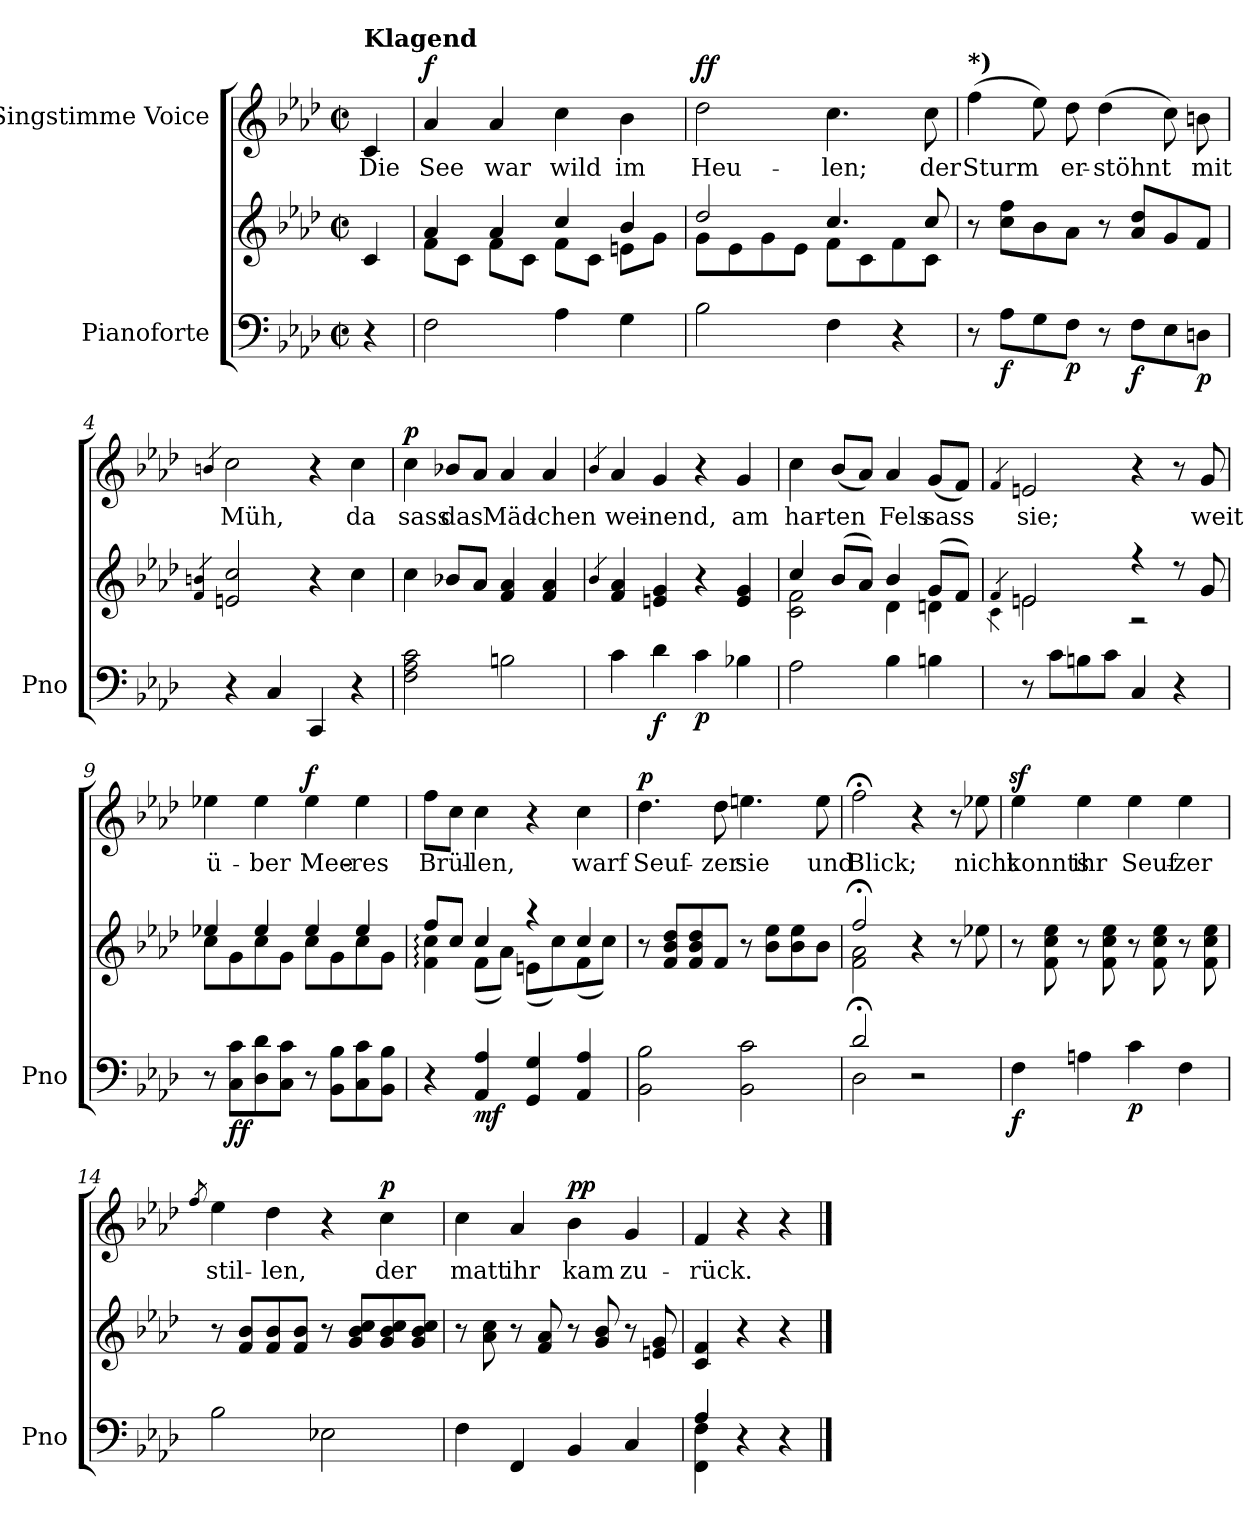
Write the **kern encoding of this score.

**kern	**kern	**dynam	**kern	**text	**dynam
*part2	*part2	*part2	*part1	*part1	*part1
*staff3	*staff2	*staff2/3	*staff1	*staff1	*staff1
*I"Pianoforte	*	*	*I"Singstimme Voice	*	*
*I'Pno	*	*	*	*	*
*clefF4	*clefG2	*	*clefG2	*	*
*k[b-e-a-d-]	*k[b-e-a-d-]	*	*k[b-e-a-d-]	*	*
*M2/2	*M2/2	*	*M2/2	*	*
*met(c|)	*met(c|)	*	*met(c|)	*	*
=	=	=	=	=	=
!	!	!	!LO:TX:a:B:t=Klagend	!	!
4r	4c/	.	4c/	Die	.
=1	=1	=1	=1	=1	=1
*	*^	*	*	*	*
!	!	!	!	!	!	!LO:DY:a
2F\	4a-/	8f\L	.	4a-/	See	f
.	.	8c\J	.	.	.	.
.	4a-/	8f\L	.	4a-/	war	.
.	.	8c\J	.	.	.	.
4A-\	4cc/	8f\L	.	4cc\	wild	.
.	.	8c\J	.	.	.	.
4G\	4b-/	8en\L	.	4b-\	im	.
.	.	8g\J	.	.	.	.
=2	=2	=2	=2	=2	=2	=2
!	!	!	!	!	!	!LO:DY:a
2B-\	2dd-/	8g\L	.	2dd-\	Heu-	ff
.	.	8e-\	.	.	.	.
.	.	8g\	.	.	.	.
.	.	8e-\J	.	.	.	.
4F\	4.cc/	8f\L	.	4.cc\	-len;	.
.	.	8c\	.	.	.	.
4r	.	8f\	.	.	.	.
.	8cc/	8c\J	.	8cc\	der	.
=3	=3	=3	=3	=3	=3	=3
!	!	!	!	!LO:TX:a:B:t=*)	!	!
!	!LO:TX:a:B:t=*)	!	!	!	!	!
*	*v	*v	*	*	*	*
8r	8r	.	(4ff\	Sturm	.
!	!	!LO:DY:b=2	!	!	!
8A-\L	8cc\ 8ff\L	f	.	.	.
8G\	8b-\	.	8ee-\)	.	.
!	!	!LO:DY:b=2	!	!	!
8F\J	8a-\J	p	8dd-\	er-	.
8r	8r	.	(4dd-\	-stöhnt	.
!	!	!LO:DY:b=2	!	!	!
8F\L	8a-/ 8dd-/L	f	.	.	.
8E-\	8g/	.	8cc\)	.	.
!	!	!LO:DY:b=2	!	!	!
8Dn\J	8f/J	p	8bn\	mit	.
=4	=4	=4	=4	=4	=4
.	4qf/ 4qbn/	.	4qbn/	.	.
4r	2en/ 2cc/	.	2cc\	Müh,	.
4C/	.	.	.	.	.
4CC/	4r	.	4r	.	.
4r	4cc\	.	4cc\	da	.
=5	=5	=5	=5	=5	=5
!	!	!	!	!	!LO:DY:a
2F\ 2A-\ 2c\	4cc\	.	4cc\	sass	p
.	8b-X/L	.	8b-X/L	das	.
.	8a-/J	.	8a-/J	.	.
2Bn\	4f/ 4a-/	.	4a-/	Mäd-	.
.	4f/ 4a-/	.	4a-/	-chen	.
=6	=6	=6	=6	=6	=6
.	4qb-/	.	4qb-/	.	.
4c\	4f/ 4a-/	.	4a-/	wei-	.
!	!	!LO:DY:b=2	!	!	!
4d-\	4en/ 4g/	f	4g/	-nend,	.
!	!	!LO:DY:b=2	!	!	!
4c\	4r	p	4r	.	.
4B-X\	4e/ 4g/	.	4g/	am	.
=7	=7	=7	=7	=7	=7
*	*^	*	*	*	*
2A-\	4cc/	2c\ 2f\	.	4cc\	har-	.
.	(8b-/L	.	.	(8b-/L	-ten	.
.	8a-/J)	.	.	8a-/J)	.	.
4B-\	4b-/	4d-\	.	4a-/	Fels	.
4Bn\	(8g/L	4dn\	.	(8g/L	sass	.
.	8f/J)	.	.	8f/J)	.	.
=8	=8	=8	=8	=8	=8	=8
.	4qf/	4qc\	.	4qf/	.	.
8r	2en/	2e\	.	2en/	sie;	.
8c\L	.	.	.	.	.	.
8Bn\	.	.	.	.	.	.
8c\J	.	.	.	.	.	.
4C/	4r	2r	.	4r	.	.
4r	8r	.	.	8r	.	.
.	8g/	.	.	8g/	weit	.
=9	=9	=9	=9	=9	=9	=9
8r	4ee-X/	8cc\L	.	4ee-X\	ü-	.
!	!	!	!LO:DY:b=2	!	!	!
8C\ 8c\L	.	8g\	ff	.	.	.
8D-\ 8d-\	4ee-/	8cc\	.	4ee-\	-ber	.
8C\ 8c\J	.	8g\J	.	.	.	.
!	!	!	!	!	!	!LO:DY:a
8r	4ee-/	8cc\L	.	4ee-\	Mee-	f
8BB-\ 8B-\L	.	8g\	.	.	.	.
8C\ 8c\	4ee-/	8cc\	.	4ee-\	-res	.
8BB-\ 8B-\J	.	8g\J	.	.	.	.
=10	=10	=10	=10	=10	=10	=10
4r	8ff/L	4f\: 4cc\:	.	8ff\L	Brül-	.
.	8cc/J	.	.	8cc\J	.	.
!	!	!	!LO:DY:b=2	!	!	!
4AA-/ 4A-/	4cc/	(8f\L	mf	4cc\	-len,	.
.	.	8a-\J)	.	.	.	.
4GG/ 4G/	4r	(<8en\L	.	4r	.	.
.	.	8cc\)	.	.	.	.
4AA-/ 4A-/	4cc/	(<8f\	.	4cc\	warf	.
.	.	8cc\J)	.	.	.	.
=11	=11	=11	=11	=11	=11	=11
!	!	!	!	!	!	!LO:DY:a
*	*v	*v	*	*	*	*
2BB-\ 2B-\	8r	.	4.dd-\	Seuf-	p
.	8f/ 8b-/ 8dd-/L	.	.	.	.
.	8f/ 8b-/ 8dd-/	.	.	.	.
.	8f/J	.	8dd-\	-zer	.
2BB-\ 2c\	8r	.	4.een\	sie	.
.	8b-\ 8ee-\L	.	.	.	.
.	8b-\ 8ee-\	.	.	.	.
.	8b-\J	.	8ee\	und	.
=12	=12	=12	=12	=12	=12
*^	*^	*	*	*	*
2d-;/	2D-\	2ff;</	2f\ 2a-\	.	2ff;<\	Blick;	.
2r	2ryy	4r	4ryy	.	4r	.	.
.	.	8r	8ryy	.	8r	.	.
.	.	8ee-X\	8ryy	.	8ee-X\	nicht	.
*v	*v	*	*	*	*	*	*
=13	=13	=13	=13	=13	=13	=13
!	!	!	!LO:DY:b=2	!	!	!
*	*v	*v	*	*	*	*
4F\	8r	f	4ee-z>\	konnts	.
.	8f\ 8cc\ 8ee-\	.	.	.	.
4An\	8r	.	4ee-\	ihr	.
.	8f\ 8cc\ 8ee-\	.	.	.	.
!	!	!LO:DY:b=2	!	!	!
4c\	8r	p	4ee-\	Seuf-	.
.	8f\ 8cc\ 8ee-\	.	.	.	.
4F\	8r	.	4ee-\	-zer	.
.	8f\ 8cc\ 8ee-\	.	.	.	.
=14	=14	=14	=14	=14	=14
.	.	.	8qff/	.	.
2B-\	8r	.	4ee-\	stil-	.
.	8f/ 8b-/L	.	.	.	.
.	8f/ 8b-/	.	4dd-\	-len,	.
.	8f/ 8b-/J	.	.	.	.
2E-X\	8r	.	4r	.	.
.	8g/ 8b-/ 8cc/L	.	.	.	.
!	!	!	!	!	!LO:DY:a
.	8g/ 8b-/ 8cc/	.	4cc\	der	p
.	8g/ 8b-/ 8cc/J	.	.	.	.
=15	=15	=15	=15	=15	=15
4F\	8r	.	4cc\	matt	.
.	8a-\ 8cc\	.	.	.	.
4FF/	8r	.	4a-/	ihr	.
.	8f/ 8a-/	.	.	.	.
!	!	!	!	!	!LO:DY:a
4BB-/	8r	.	4b-\	kam	pp
.	8g/ 8b-/	.	.	.	.
4C/	8r	.	4g/	zu-	.
.	8en/ 8g/	.	.	.	.
=16	=16	=16	=16	=16	=16
*^	*	*	*	*	*
4A-/	4FF\ 4F\	4c/ 4f/	.	4f/	-rück.	.
4r	4ryy	4r	.	4r	.	.
4r	4ryy	4r	.	4r	.	.
*v	*v	*	*	*	*	*
==	==	==	==	==	==
*-	*-	*-	*-	*-	*-
